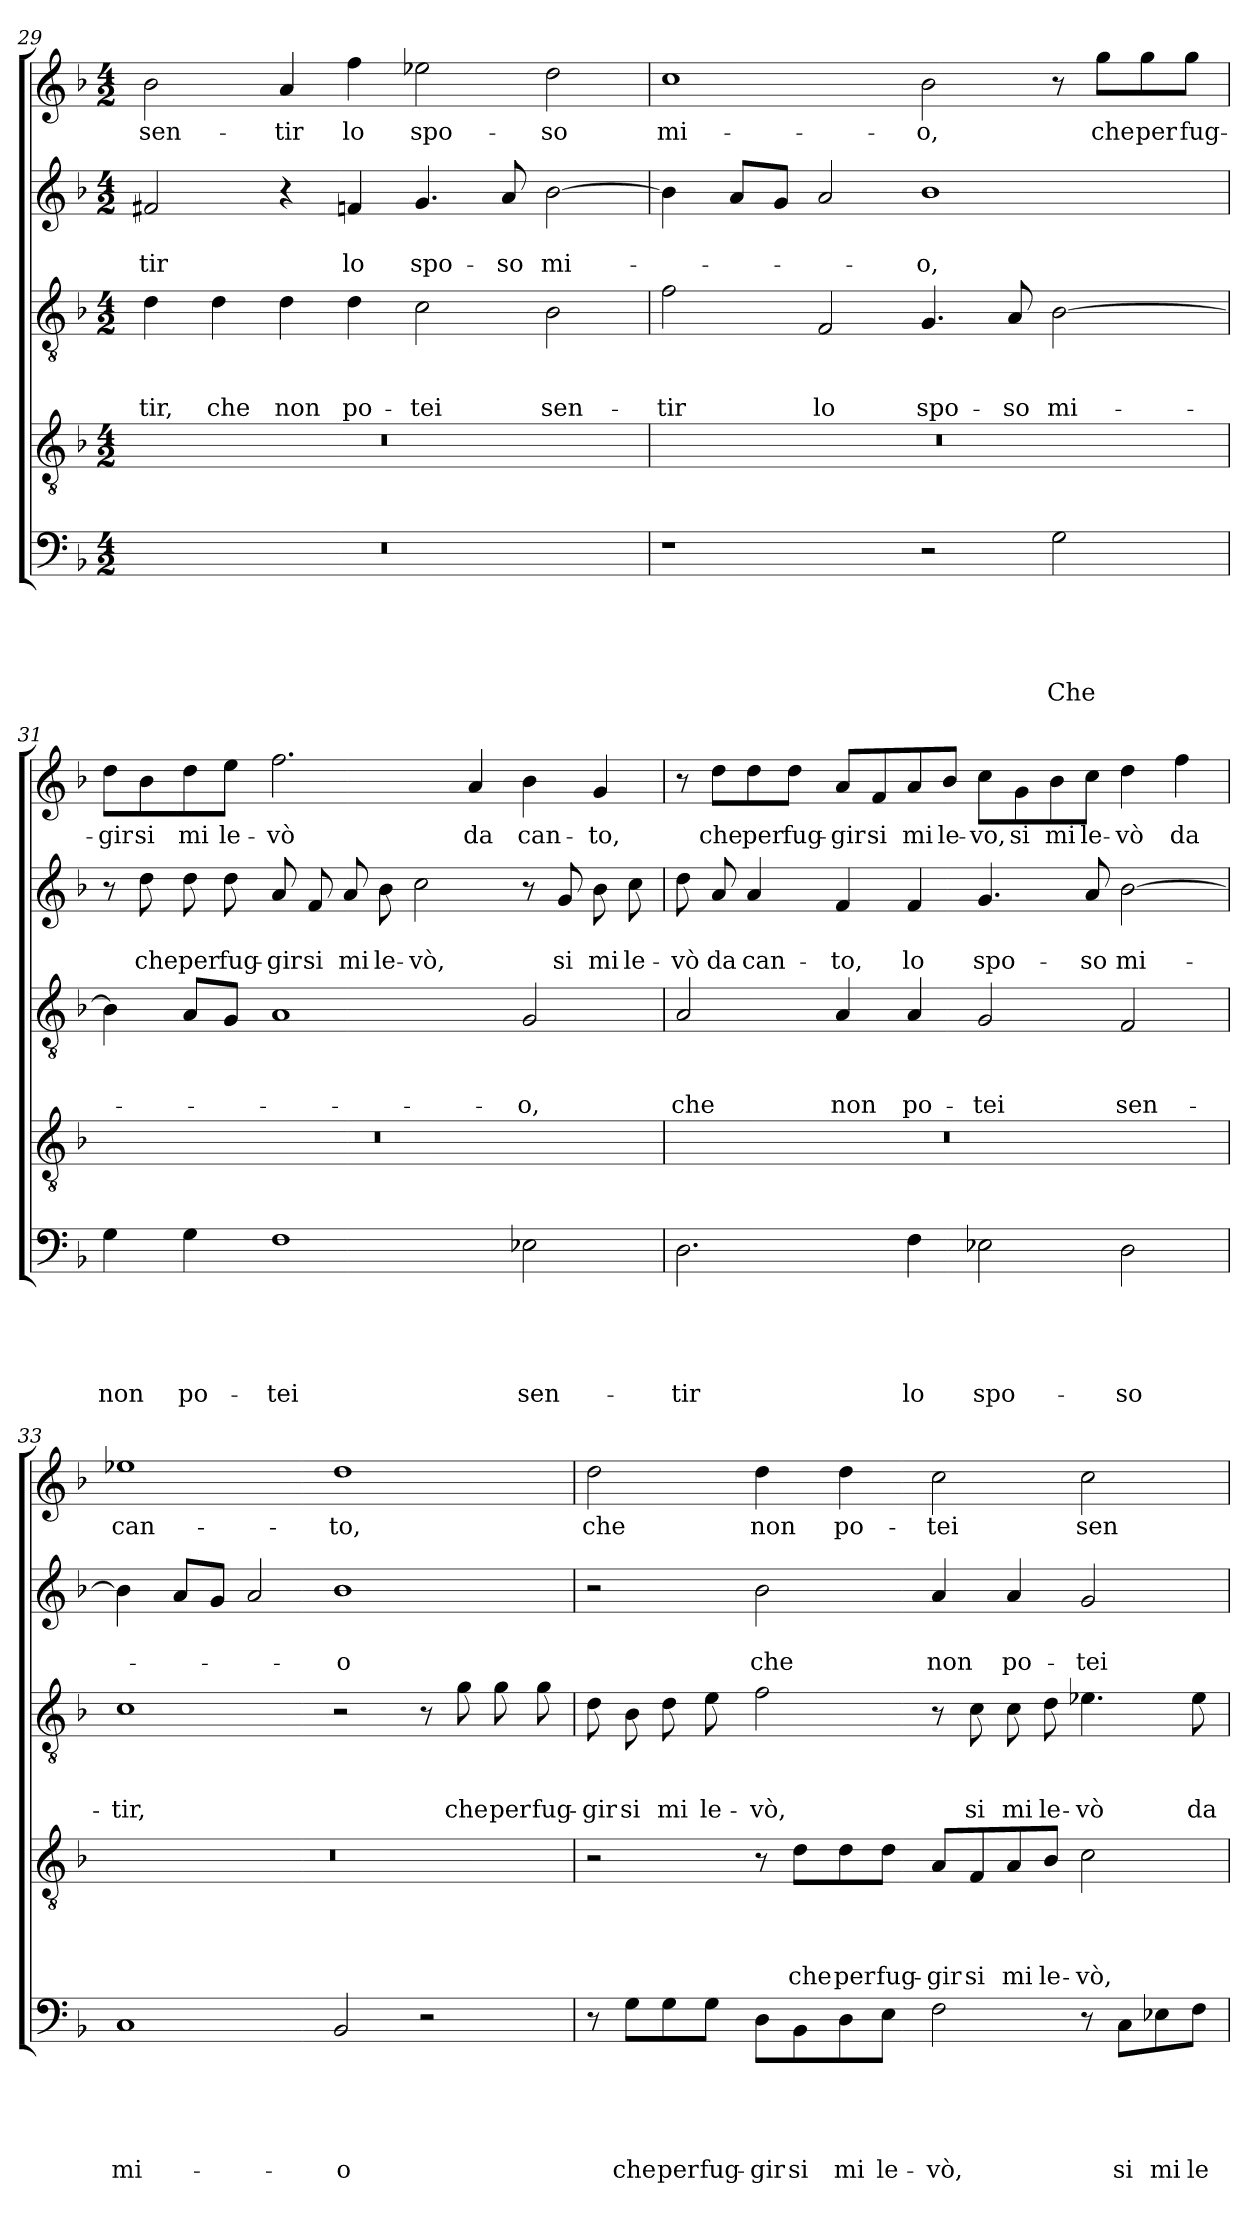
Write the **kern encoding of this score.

**kern	**text	**text	**text	**text	**text	**kern	**text	**text	**text	**text	**kern	**text	**text	**text	**kern	**text	**text	**kern	**text
*part5	*part5	*part5	*part5	*part5	*part5	*part4	*part4	*part4	*part4	*part4	*part3	*part3	*part3	*part3	*part2	*part2	*part2	*part1	*part1
*staff5	*staff5	*staff5	*staff5	*staff5	*staff5	*staff4	*staff4	*staff4	*staff4	*staff4	*staff3	*staff3	*staff3	*staff3	*staff2	*staff2	*staff2	*staff1	*staff1
*clefF4	*	*	*	*	*	*clefGv2	*	*	*	*	*clefGv2	*	*	*	*clefG2	*	*	*clefG2	*
*k[b-]	*	*	*	*	*	*k[b-]	*	*	*	*	*k[b-]	*	*	*	*k[b-]	*	*	*k[b-]	*
*d:	*	*	*	*	*	*d:	*	*	*	*	*d:	*	*	*	*d:	*	*	*d:	*
*M4/2	*	*	*	*	*	*M4/2	*	*	*	*	*M4/2	*	*	*	*M4/2	*	*	*M4/2	*
=29	=29	=29	=29	=29	=29	=29	=29	=29	=29	=29	=29	=29	=29	=29	=29	=29	=29	=29	=29
!	!	!	!	!	!	!	!	!	!	!	!	!	!	!LO:LY:b	!	!	!LO:LY:b	!	!LO:LY:b
0r	.	.	.	.	.	0r	.	.	.	.	4d\	.	.	-tir,	2f#X/	.	-tir	2b-\	sen-
!	!	!	!	!	!	!	!	!	!	!	!	!	!	!LO:LY:b	!	!	!	!	!
.	.	.	.	.	.	.	.	.	.	.	4d\	.	.	che	.	.	.	.	.
!	!	!	!	!	!	!	!	!	!	!	!	!	!	!LO:LY:b	!	!	!	!	!LO:LY:b
.	.	.	.	.	.	.	.	.	.	.	4d\	.	.	non	4r	.	.	4a/	-tir
!	!	!	!	!	!	!	!	!	!	!	!	!	!	!LO:LY:b	!	!	!LO:LY:b	!	!LO:LY:b
.	.	.	.	.	.	.	.	.	.	.	4d\	.	.	po-	4fn/	.	lo	4ff\	lo
!	!	!	!	!	!	!	!	!	!	!	!	!	!	!LO:LY:b	!	!	!LO:LY:b	!	!LO:LY:b
.	.	.	.	.	.	.	.	.	.	.	2c\	.	.	-tei	4.g/	.	spo-	2ee-X\	spo-
!	!	!	!	!	!	!	!	!	!	!	!	!	!	!	!	!	!LO:LY:b	!	!
.	.	.	.	.	.	.	.	.	.	.	.	.	.	.	8a/	.	-so	.	.
!	!	!	!	!	!	!	!	!	!	!	!	!	!	!LO:LY:b	!	!	!LO:LY:b	!	!LO:LY:b
.	.	.	.	.	.	.	.	.	.	.	2B-\	.	.	sen-	[2b-\	.	mi-	2dd\	-so
=30	=30	=30	=30	=30	=30	=30	=30	=30	=30	=30	=30	=30	=30	=30	=30	=30	=30	=30	=30
!	!	!	!	!	!	!	!	!	!	!	!	!	!	!LO:LY:b	!	!	!	!	!LO:LY:b
1r	.	.	.	.	.	0r	.	.	.	.	2f\	.	.	-tir	4b-\]	.	.	1cc	mi-
.	.	.	.	.	.	.	.	.	.	.	.	.	.	.	8a/L	.	.	.	.
.	.	.	.	.	.	.	.	.	.	.	.	.	.	.	8g/J	.	.	.	.
!	!	!	!	!	!	!	!	!	!	!	!	!	!	!LO:LY:b	!	!	!	!	!
.	.	.	.	.	.	.	.	.	.	.	2F/	.	.	lo	2a/	.	.	.	.
!	!	!	!	!	!	!	!	!	!	!	!	!	!	!LO:LY:b	!	!	!LO:LY:b	!	!LO:LY:b
2r	.	.	.	.	.	.	.	.	.	.	4.G/	.	.	spo-	1b-	.	-o,	2b-\	-o,
!	!	!	!	!	!	!	!	!	!	!	!	!	!	!LO:LY:b	!	!	!	!	!
.	.	.	.	.	.	.	.	.	.	.	8A/	.	.	-so	.	.	.	.	.
!	!	!	!	!	!LO:LY:b	!	!	!	!	!	!	!	!	!LO:LY:b	!	!	!	!	!
2G\	.	.	.	.	Che	.	.	.	.	.	[2B-\	.	.	mi-	.	.	.	8r	.
!	!	!	!	!	!	!	!	!	!	!	!	!	!	!	!	!	!	!	!LO:LY:b
.	.	.	.	.	.	.	.	.	.	.	.	.	.	.	.	.	.	8gg\L	che
!	!	!	!	!	!	!	!	!	!	!	!	!	!	!	!	!	!	!	!LO:LY:b
.	.	.	.	.	.	.	.	.	.	.	.	.	.	.	.	.	.	8gg\	per
!	!	!	!	!	!	!	!	!	!	!	!	!	!	!	!	!	!	!	!LO:LY:b
.	.	.	.	.	.	.	.	.	.	.	.	.	.	.	.	.	.	8gg\J	fug-
!!LO:LB:g=z
=31	=31	=31	=31	=31	=31	=31	=31	=31	=31	=31	=31	=31	=31	=31	=31	=31	=31	=31	=31
!	!	!	!	!	!LO:LY:b	!	!	!	!	!	!	!	!	!	!	!	!	!	!LO:LY:b
4G\	.	.	.	.	non	0r	.	.	.	.	4B-\]	.	.	.	8r	.	.	8dd\L	-gir
!	!	!	!	!	!	!	!	!	!	!	!	!	!	!	!	!	!LO:LY:b	!	!LO:LY:b
.	.	.	.	.	.	.	.	.	.	.	.	.	.	.	8dd\	.	che	8b-\	si
!	!	!	!	!	!LO:LY:b	!	!	!	!	!	!	!	!	!	!	!	!LO:LY:b	!	!LO:LY:b
4G\	.	.	.	.	po-	.	.	.	.	.	8A/L	.	.	.	8dd\	.	per	8dd\	mi
!	!	!	!	!	!	!	!	!	!	!	!	!	!	!	!	!	!LO:LY:b	!	!LO:LY:b
.	.	.	.	.	.	.	.	.	.	.	8G/J	.	.	.	8dd\	.	fug-	8ee\J	le-
!	!	!	!	!	!LO:LY:b	!	!	!	!	!	!	!	!	!	!	!	!LO:LY:b	!	!LO:LY:b
1F	.	.	.	.	-tei	.	.	.	.	.	1A	.	.	.	8a/	.	-gir	2.ff\	-vò
!	!	!	!	!	!	!	!	!	!	!	!	!	!	!	!	!	!LO:LY:b	!	!
.	.	.	.	.	.	.	.	.	.	.	.	.	.	.	8f/	.	si	.	.
!	!	!	!	!	!	!	!	!	!	!	!	!	!	!	!	!	!LO:LY:b	!	!
.	.	.	.	.	.	.	.	.	.	.	.	.	.	.	8a/	.	mi	.	.
!	!	!	!	!	!	!	!	!	!	!	!	!	!	!	!	!	!LO:LY:b	!	!
.	.	.	.	.	.	.	.	.	.	.	.	.	.	.	8b-\	.	le-	.	.
!	!	!	!	!	!	!	!	!	!	!	!	!	!	!	!	!	!LO:LY:b	!	!
.	.	.	.	.	.	.	.	.	.	.	.	.	.	.	2cc\	.	-vò,	.	.
!	!	!	!	!	!	!	!	!	!	!	!	!	!	!	!	!	!	!	!LO:LY:b
.	.	.	.	.	.	.	.	.	.	.	.	.	.	.	.	.	.	4a/	da
!	!	!	!	!	!LO:LY:b	!	!	!	!	!	!	!	!	!LO:LY:b	!	!	!	!	!LO:LY:b
2E-X\	.	.	.	.	sen-	.	.	.	.	.	2G/	.	.	-o,	8r	.	.	4b-\	can-
!	!	!	!	!	!	!	!	!	!	!	!	!	!	!	!	!	!LO:LY:b	!	!
.	.	.	.	.	.	.	.	.	.	.	.	.	.	.	8g/	.	si	.	.
!	!	!	!	!	!	!	!	!	!	!	!	!	!	!	!	!	!LO:LY:b	!	!LO:LY:b
.	.	.	.	.	.	.	.	.	.	.	.	.	.	.	8b-\	.	mi	4g/	-to,
!	!	!	!	!	!	!	!	!	!	!	!	!	!	!	!	!	!LO:LY:b	!	!
.	.	.	.	.	.	.	.	.	.	.	.	.	.	.	8cc\	.	le-	.	.
=32	=32	=32	=32	=32	=32	=32	=32	=32	=32	=32	=32	=32	=32	=32	=32	=32	=32	=32	=32
!	!	!	!	!	!LO:LY:b	!	!	!	!	!	!	!	!	!LO:LY:b	!	!	!LO:LY:b	!	!
2.D\	.	.	.	.	-tir	0r	.	.	.	.	2A/	.	.	che	8dd\	.	-vò	8r	.
!	!	!	!	!	!	!	!	!	!	!	!	!	!	!	!	!	!LO:LY:b	!	!LO:LY:b
.	.	.	.	.	.	.	.	.	.	.	.	.	.	.	8a/	.	da	8dd\L	che
!	!	!	!	!	!	!	!	!	!	!	!	!	!	!	!	!	!LO:LY:b	!	!LO:LY:b
.	.	.	.	.	.	.	.	.	.	.	.	.	.	.	4a/	.	can-	8dd\	per
!	!	!	!	!	!	!	!	!	!	!	!	!	!	!	!	!	!	!	!LO:LY:b
.	.	.	.	.	.	.	.	.	.	.	.	.	.	.	.	.	.	8dd\J	fug-
!	!	!	!	!	!	!	!	!	!	!	!	!	!	!LO:LY:b	!	!	!LO:LY:b	!	!LO:LY:b
.	.	.	.	.	.	.	.	.	.	.	4A/	.	.	non	4f/	.	-to,	8a/L	-gir
!	!	!	!	!	!	!	!	!	!	!	!	!	!	!	!	!	!	!	!LO:LY:b
.	.	.	.	.	.	.	.	.	.	.	.	.	.	.	.	.	.	8f/	si
!	!	!	!	!	!LO:LY:b	!	!	!	!	!	!	!	!	!LO:LY:b	!	!	!LO:LY:b	!	!LO:LY:b
4F\	.	.	.	.	lo	.	.	.	.	.	4A/	.	.	po-	4f/	.	lo	8a/	mi
!	!	!	!	!	!	!	!	!	!	!	!	!	!	!	!	!	!	!	!LO:LY:b
.	.	.	.	.	.	.	.	.	.	.	.	.	.	.	.	.	.	8b-/J	le-
!	!	!	!	!	!LO:LY:b	!	!	!	!	!	!	!	!	!LO:LY:b	!	!	!LO:LY:b	!	!LO:LY:b
2E-X\	.	.	.	.	spo-	.	.	.	.	.	2G/	.	.	-tei	4.g/	.	spo-	8cc\L	-vo,
!	!	!	!	!	!	!	!	!	!	!	!	!	!	!	!	!	!	!	!LO:LY:b
.	.	.	.	.	.	.	.	.	.	.	.	.	.	.	.	.	.	8g\	si
!	!	!	!	!	!	!	!	!	!	!	!	!	!	!	!	!	!	!	!LO:LY:b
.	.	.	.	.	.	.	.	.	.	.	.	.	.	.	.	.	.	8b-\	mi
!	!	!	!	!	!	!	!	!	!	!	!	!	!	!	!	!	!LO:LY:b	!	!LO:LY:b
.	.	.	.	.	.	.	.	.	.	.	.	.	.	.	8a/	.	-so	8cc\J	le-
!	!	!	!	!	!LO:LY:b	!	!	!	!	!	!	!	!	!LO:LY:b	!	!	!LO:LY:b	!	!LO:LY:b
2D\	.	.	.	.	-so	.	.	.	.	.	2F/	.	.	sen-	[2b-\	.	mi-	4dd\	-vò
!	!	!	!	!	!	!	!	!	!	!	!	!	!	!	!	!	!	!	!LO:LY:b
.	.	.	.	.	.	.	.	.	.	.	.	.	.	.	.	.	.	4ff\	da
=33	=33	=33	=33	=33	=33	=33	=33	=33	=33	=33	=33	=33	=33	=33	=33	=33	=33	=33	=33
!	!	!	!	!	!LO:LY:b	!	!	!	!	!	!	!	!	!LO:LY:b	!	!	!	!	!LO:LY:b
1C	.	.	.	.	mi-	0r	.	.	.	.	1c	.	.	-tir,	4b-\]	.	.	1ee-X	can-
.	.	.	.	.	.	.	.	.	.	.	.	.	.	.	8a/L	.	.	.	.
.	.	.	.	.	.	.	.	.	.	.	.	.	.	.	8g/J	.	.	.	.
.	.	.	.	.	.	.	.	.	.	.	.	.	.	.	2a/	.	.	.	.
!	!	!	!	!	!LO:LY:b	!	!	!	!	!	!	!	!	!	!	!	!LO:LY:b	!	!LO:LY:b
2BB-/	.	.	.	.	-o	.	.	.	.	.	2r	.	.	.	1b-	.	-o	1dd	-to,
2r	.	.	.	.	.	.	.	.	.	.	8r	.	.	.	.	.	.	.	.
!	!	!	!	!	!	!	!	!	!	!	!	!	!	!LO:LY:b	!	!	!	!	!
.	.	.	.	.	.	.	.	.	.	.	8g\	.	.	che	.	.	.	.	.
!	!	!	!	!	!	!	!	!	!	!	!	!	!	!LO:LY:b	!	!	!	!	!
.	.	.	.	.	.	.	.	.	.	.	8g\	.	.	per	.	.	.	.	.
!	!	!	!	!	!	!	!	!	!	!	!	!	!	!LO:LY:b	!	!	!	!	!
.	.	.	.	.	.	.	.	.	.	.	8g\	.	.	fug-	.	.	.	.	.
!!LO:LB:g=z
=34	=34	=34	=34	=34	=34	=34	=34	=34	=34	=34	=34	=34	=34	=34	=34	=34	=34	=34	=34
!	!	!	!	!	!	!	!	!	!	!	!	!	!	!LO:LY:b	!	!	!	!	!LO:LY:b
8r	.	.	.	.	.	2r	.	.	.	.	8d\	.	.	-gir	2r	.	.	2dd\	che
!	!	!	!	!	!LO:LY:b	!	!	!	!	!	!	!	!	!LO:LY:b	!	!	!	!	!
8G\L	.	.	.	.	che	.	.	.	.	.	8B-\	.	.	si	.	.	.	.	.
!	!	!	!	!	!LO:LY:b	!	!	!	!	!	!	!	!	!LO:LY:b	!	!	!	!	!
8G\	.	.	.	.	per	.	.	.	.	.	8d\	.	.	mi	.	.	.	.	.
!	!	!	!	!	!LO:LY:b	!	!	!	!	!	!	!	!	!LO:LY:b	!	!	!	!	!
8G\J	.	.	.	.	fug-	.	.	.	.	.	8e\	.	.	le-	.	.	.	.	.
!	!	!	!	!	!LO:LY:b	!	!	!	!	!	!	!	!	!LO:LY:b	!	!	!LO:LY:b	!	!LO:LY:b
8D\L	.	.	.	.	-gir	8r	.	.	.	.	2f\	.	.	-vò,	2b-\	.	che	4dd\	non
!	!	!	!	!	!LO:LY:b	!	!	!	!	!LO:LY:b	!	!	!	!	!	!	!	!	!
8BB-\	.	.	.	.	si	8d\L	.	.	.	che	.	.	.	.	.	.	.	.	.
!	!	!	!	!	!LO:LY:b	!	!	!	!	!LO:LY:b	!	!	!	!	!	!	!	!	!LO:LY:b
8D\	.	.	.	.	mi	8d\	.	.	.	per	.	.	.	.	.	.	.	4dd\	po-
!	!	!	!	!	!LO:LY:b	!	!	!	!	!LO:LY:b	!	!	!	!	!	!	!	!	!
8E\J	.	.	.	.	le-	8d\J	.	.	.	fug-	.	.	.	.	.	.	.	.	.
!	!	!	!	!	!LO:LY:b	!	!	!	!	!LO:LY:b	!	!	!	!	!	!	!LO:LY:b	!	!LO:LY:b
2F\	.	.	.	.	-vò,	8A/L	.	.	.	-gir	8r	.	.	.	4a/	.	non	2cc\	-tei
!	!	!	!	!	!	!	!	!	!	!LO:LY:b	!	!	!	!LO:LY:b	!	!	!	!	!
.	.	.	.	.	.	8F/	.	.	.	si	8c\	.	.	si	.	.	.	.	.
!	!	!	!	!	!	!	!	!	!	!LO:LY:b	!	!	!	!LO:LY:b	!	!	!LO:LY:b	!	!
.	.	.	.	.	.	8A/	.	.	.	mi	8c\	.	.	mi	4a/	.	po-	.	.
!	!	!	!	!	!	!	!	!	!	!LO:LY:b	!	!	!	!LO:LY:b	!	!	!	!	!
.	.	.	.	.	.	8B-/J	.	.	.	le-	8d\	.	.	le-	.	.	.	.	.
!	!	!	!	!	!	!	!	!	!	!LO:LY:b	!	!	!	!LO:LY:b	!	!	!LO:LY:b	!	!LO:LY:b
8r	.	.	.	.	.	2c\	.	.	.	-vò,	4.e-X\	.	.	-vò	2g/	.	-tei	2cc\	sen-
!	!	!	!	!	!LO:LY:b	!	!	!	!	!	!	!	!	!	!	!	!	!	!
8C\L	.	.	.	.	si	.	.	.	.	.	.	.	.	.	.	.	.	.	.
!	!	!	!	!	!LO:LY:b	!	!	!	!	!	!	!	!	!	!	!	!	!	!
8E-X\	.	.	.	.	mi	.	.	.	.	.	.	.	.	.	.	.	.	.	.
!	!	!	!	!	!LO:LY:b	!	!	!	!	!	!	!	!	!LO:LY:b	!	!	!	!	!
8F\J	.	.	.	.	le-	.	.	.	.	.	8e-\	.	.	da	.	.	.	.	.
=	=	=	=	=	=	=	=	=	=	=	=	=	=	=	=	=	=	=	=
*-	*-	*-	*-	*-	*-	*-	*-	*-	*-	*-	*-	*-	*-	*-	*-	*-	*-	*-	*-
